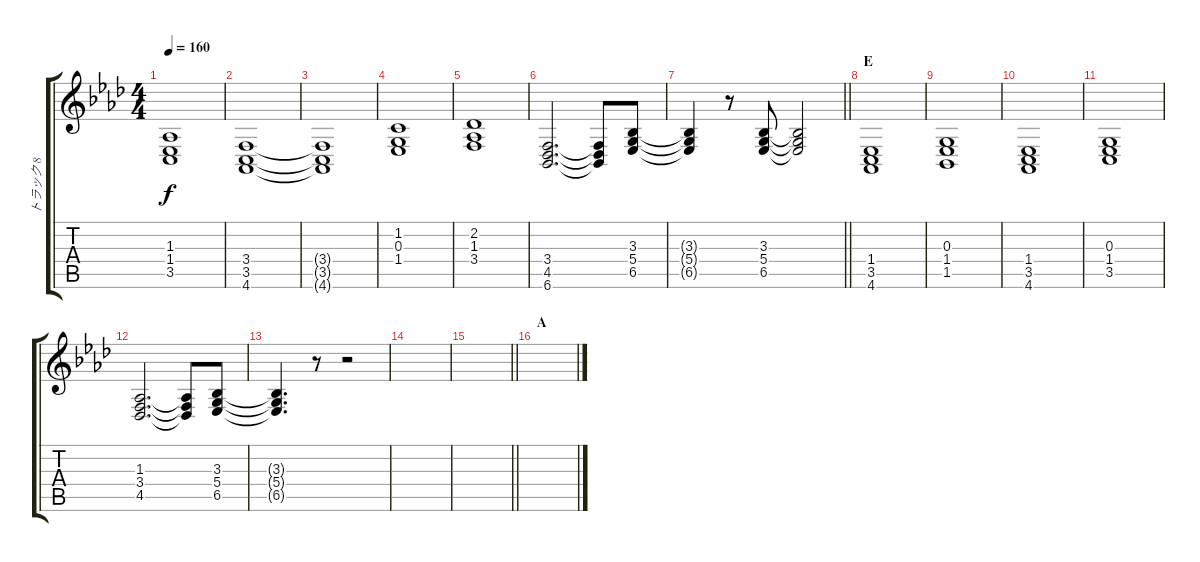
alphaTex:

\track ("トラック 8" "トラック 8") {instrument stringensemble1}
\staff {score tabs}
\tuning (E4 B3 G3 D3 A2 E2) {hide}
\ts (4 4)
\tempo 160
\clef g2
\ks ab
(1.3{t} 1.4{t} 3.5{t}).1{dy f} |
(3.4 3.5 4.6).1 |
(3.4{t} 3.5{t} 4.6{t}).1 |
(1.2 0.3 1.4).1 |
(2.2 1.3 3.4).1 |
(3.4 4.5 6.6).2{d} (3.4{t} 4.5{t} 6.6{t}).8 (3.3 5.4 6.5).8 |
\barLineRight lightlight
(3.3{t} 5.4{t} 6.5{t}).4 r.8 (3.3 5.4 6.5).8 (3.3{t} 5.4{t} 6.5{t}).2 |
\section ("" "E")
(1.4 3.5 4.6).1 |
(0.3 1.4 1.5).1 |
(1.4 3.5 4.6).1 |
(0.3 1.4 3.5).1 |
(1.3 3.4 4.5).2{d} (1.3{t} 3.4{t} 4.5{t}).8 (3.3 5.4 6.5).8 |
(3.3{t} 5.4{t} 6.5{t}).4{d} r.8 r.2 |
|
\barLineRight lightlight
|
\section ("" "A")
